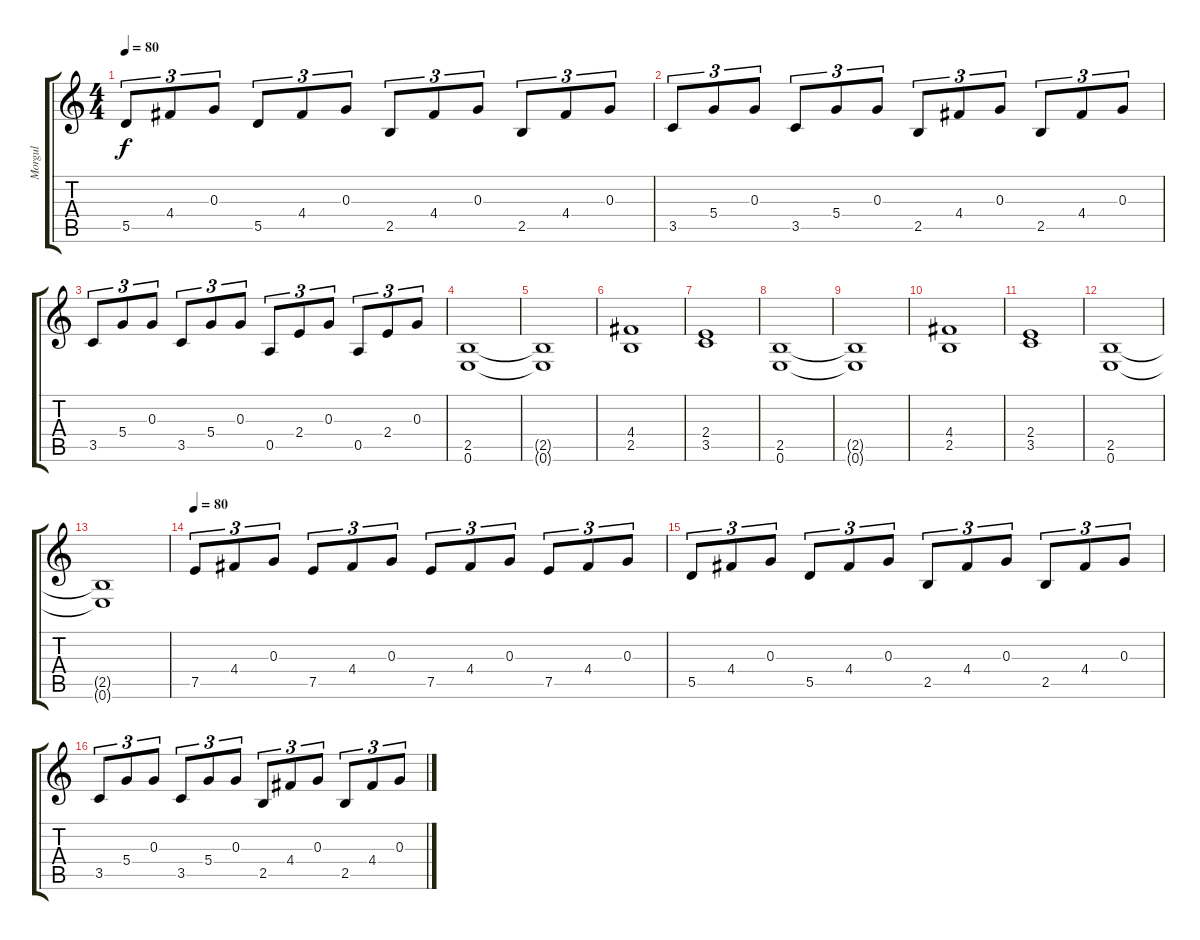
\track ("Morgul" "Morgul") {instrument distortionguitar}
\staff {score tabs}
\tuning (E4 B3 G3 D3 A2 E2) {hide}
\ts (4 4)
\tempo 80
\clef g2
\ks c
5.5.8{tu (3 2) dy f} 4.4.8{tu (3 2)} 0.3.8{tu (3 2)} 5.5.8{tu (3 2)} 4.4.8{tu (3 2)} 0.3.8{tu (3 2)} 2.5.8{tu (3 2)} 4.4.8{tu (3 2)} 0.3.8{tu (3 2)} 2.5.8{tu (3 2)} 4.4.8{tu (3 2)} 0.3.8{tu (3 2)} |
3.5.8{tu (3 2)} 5.4.8{tu (3 2)} 0.3.8{tu (3 2)} 3.5.8{tu (3 2)} 5.4.8{tu (3 2)} 0.3.8{tu (3 2)} 2.5.8{tu (3 2)} 4.4.8{tu (3 2)} 0.3.8{tu (3 2)} 2.5.8{tu (3 2)} 4.4.8{tu (3 2)} 0.3.8{tu (3 2)} |
3.5.8{tu (3 2)} 5.4.8{tu (3 2)} 0.3.8{tu (3 2)} 3.5.8{tu (3 2)} 5.4.8{tu (3 2)} 0.3.8{tu (3 2)} 0.5.8{tu (3 2)} 2.4.8{tu (3 2)} 0.3.8{tu (3 2)} 0.5.8{tu (3 2)} 2.4.8{tu (3 2)} 0.3.8{tu (3 2)} |
(2.5 0.6).1 |
(2.5{t} 0.6{t}).1 |
(4.4 2.5).1 |
(2.4 3.5).1 |
(2.5 0.6).1 |
(2.5{t} 0.6{t}).1 |
(4.4 2.5).1 |
(2.4 3.5).1 |
(2.5 0.6).1 |
(2.5{t} 0.6{t}).1 |
\tempo 80
7.5.8{tu (3 2)} 4.4.8{tu (3 2)} 0.3.8{tu (3 2)} 7.5.8{tu (3 2)} 4.4.8{tu (3 2)} 0.3.8{tu (3 2)} 7.5.8{tu (3 2)} 4.4.8{tu (3 2)} 0.3.8{tu (3 2)} 7.5.8{tu (3 2)} 4.4.8{tu (3 2)} 0.3.8{tu (3 2)} |
5.5.8{tu (3 2)} 4.4.8{tu (3 2)} 0.3.8{tu (3 2)} 5.5.8{tu (3 2)} 4.4.8{tu (3 2)} 0.3.8{tu (3 2)} 2.5.8{tu (3 2)} 4.4.8{tu (3 2)} 0.3.8{tu (3 2)} 2.5.8{tu (3 2)} 4.4.8{tu (3 2)} 0.3.8{tu (3 2)} |
3.5.8{tu (3 2)} 5.4.8{tu (3 2)} 0.3.8{tu (3 2)} 3.5.8{tu (3 2)} 5.4.8{tu (3 2)} 0.3.8{tu (3 2)} 2.5.8{tu (3 2)} 4.4.8{tu (3 2)} 0.3.8{tu (3 2)} 2.5.8{tu (3 2)} 4.4.8{tu (3 2)} 0.3.8{tu (3 2)}
